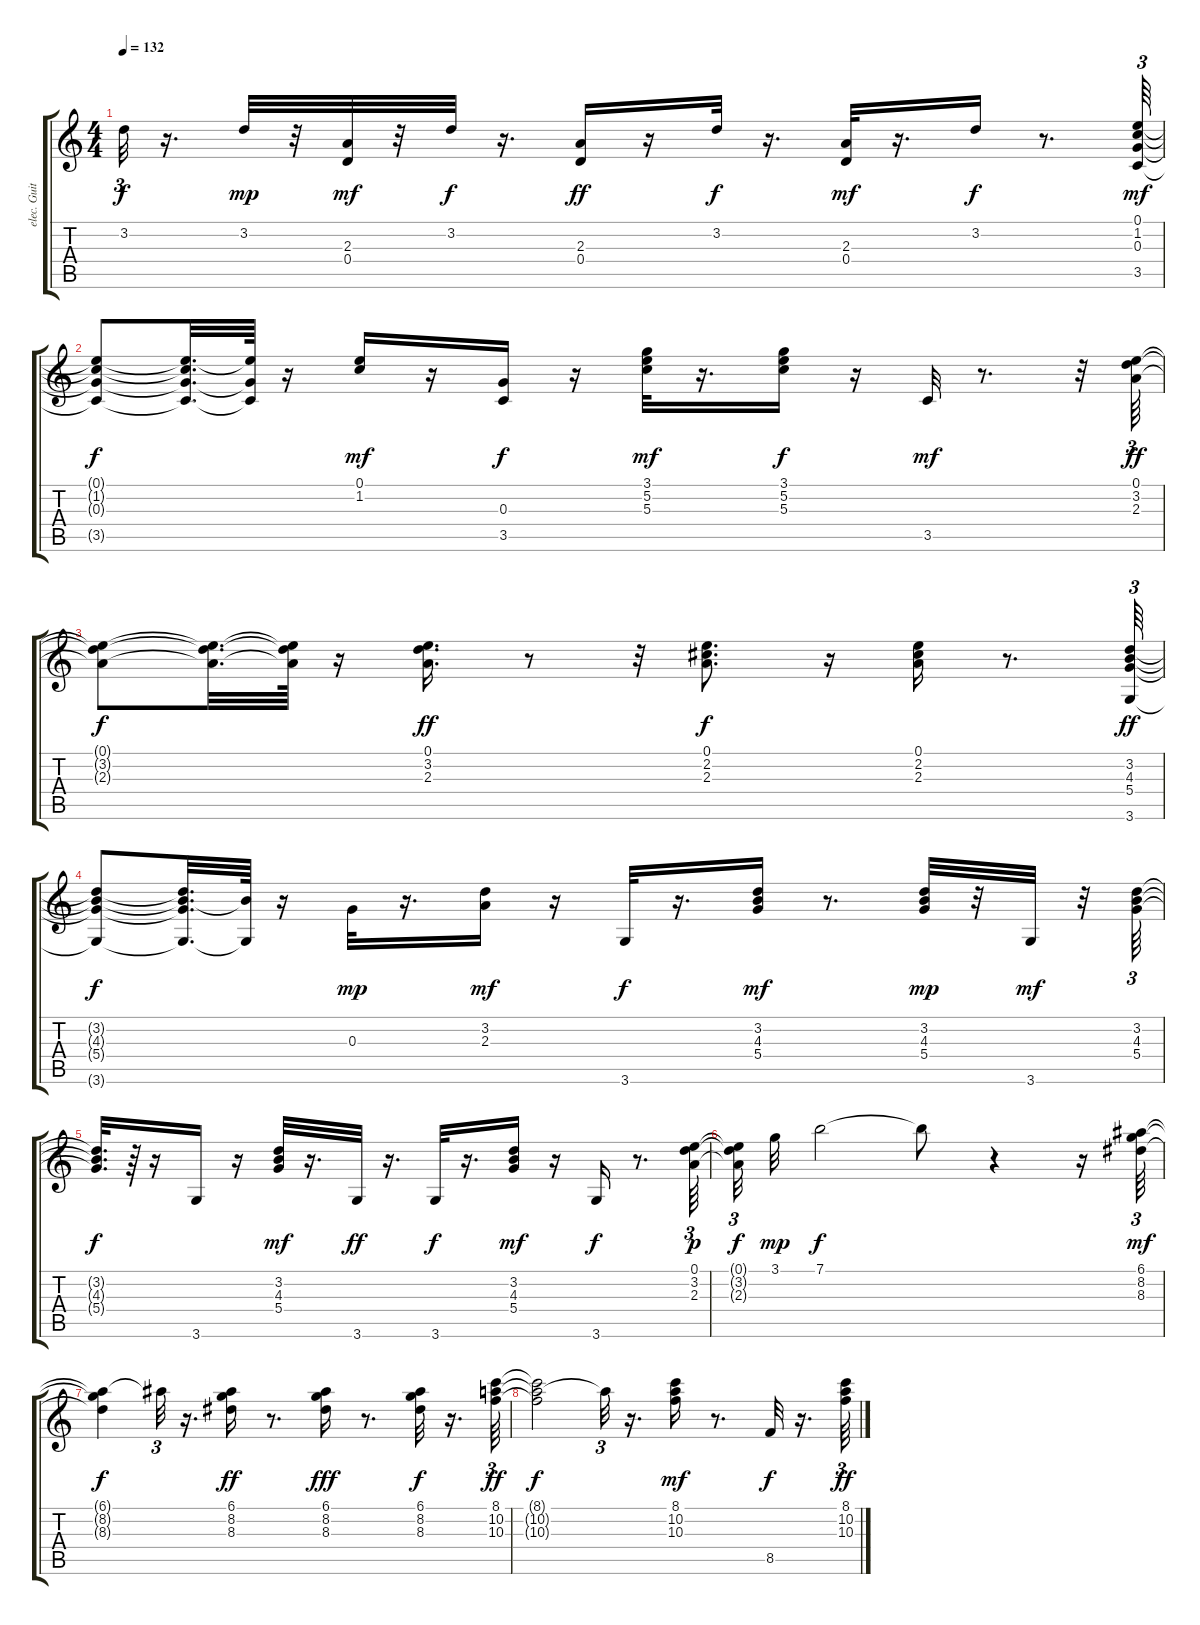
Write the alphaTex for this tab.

\track ("elec. Guitar(clean)" "elec. Guit") {instrument electricguitarclean}
\staff {score tabs}
\tuning (E4 B3 G3 D3 A2 E2) {hide}
\ts (4 4)
\tempo 132
\clef g2
\ks c
3.2{t}.32{tu (3 2) dy f} r.16{d} 3.2.32{dy mp} r.32 (2.3 0.4).32{dy mf} r.32 3.2.32{dy f} r.16{d} (2.3 0.4).16{dy ff} r.16 3.2.32{dy f} r.16{d} (2.3 0.4).32{dy mf} r.16{d} 3.2.16{dy f} r.8{d} (0.1 1.2 0.3 3.5).64{tu (3 2) dy mf} |
(0.1{t} 1.2{t} 0.3{t} 3.5{t}).8{dy f} (0.1{t} 1.2{t} 0.3{t} 3.5{t}).32{d} (0.1{t} 0.3{t} 3.5{t}).64 r.16 (0.1 1.2).16{dy mf} r.16 (0.3 3.5).16{dy f} r.16 (3.1 5.2 5.3).32{dy mf} r.16{d} (3.1 5.2 5.3).16{dy f} r.16 3.5.32{dy mf} r.8{d} r.32 (0.1 3.2 2.3).64{tu (3 2) dy ff} |
(0.1{t} 3.2{t} 2.3{t}).8{dy f} (0.1{t} 3.2{t} 2.3{t}).32{d} (0.1{t} 3.2{t} 2.3{t}).64 r.16 (0.1 3.2 2.3).16{d dy ff} r.8 r.32 (0.1 2.2 2.3).8{d dy f} r.16 (0.1 2.2 2.3).16 r.8{d} (3.2 4.3 5.4 3.6).64{tu (3 2) dy ff} |
(3.2{t} 4.3{t} 5.4{t} 3.6{t}).8{dy f} (3.2{t} 4.3{t} 5.4{t} 3.6{t}).32{d} (4.3{t} 3.6{t}).64 r.16 0.3.32{dy mp} r.16{d} (3.2 2.3).16{dy mf} r.16 3.6.32{dy f} r.16{d} (3.2 4.3 5.4).16{dy mf} r.8{d} (3.2 4.3 5.4).32{dy mp} r.32 3.6.32{dy mf} r.32 (3.2 4.3 5.4).64{tu (3 2)} |
(3.2{t} 4.3{t} 5.4{t}).32{d dy f} r.64 r.16 3.6.16 r.16 (3.2 4.3 5.4).32{dy mf} r.16{d} 3.6.32{dy ff} r.16{d} 3.6.32{dy f} r.16{d} (3.2 4.3 5.4).16{dy mf} r.16 3.6.16{dy f} r.8{d} (0.1 3.2 2.3).64{tu (3 2) dy p} |
(0.1{t} 3.2{t} 2.3{t}).32{tu (3 2) dy f} 3.1.32{dy mp} 7.1.2{dy f} 7.1{t}.8 r.4 r.16 (6.1 8.2 8.3).64{tu (3 2) dy mf} |
(6.1{t} 8.2{t} 8.3{t}).4{dy f} 6.1{t}.32{tu (3 2)} r.16{d} (6.1 8.2 8.3).16{dy ff} r.8{d} (6.1 8.2 8.3).16{dy fff} r.8{d} (6.1 8.2 8.3).32{dy f} r.16{d} (8.1 10.2 10.3).64{tu (3 2) dy ff} |
(8.1{t} 10.2{t} 10.3{t}).2{dy f} 10.2{t}.32{tu (3 2)} r.16{d} (8.1 10.2 10.3).16{dy mf} r.8{d} 8.5.32{dy f} r.16{d} (8.1 10.2 10.3).64{tu (3 2) dy ff}
